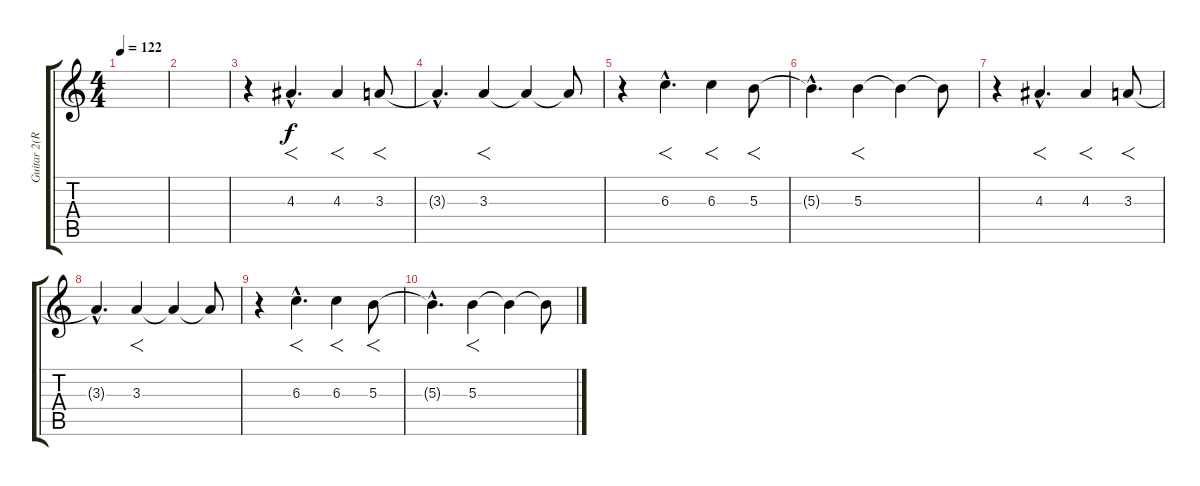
\track ("Guitar 2(Rhythm)" "Guitar 2(R") {instrument distortionguitar}
\staff {score tabs}
\tuning (Eb4 Bb3 Gb3 Db3 Ab2 Db2) {hide}
\ts (4 4)
\tempo 122
\clef g2
\ks c
|
|
r.4{volume 8} 4.3{hac}.4{f d} 4.3.4{f} 3.3.8{f} |
3.3{hac t}.4{d} 3.3.4{f} 3.3{t}.4 3.3{t}.8 |
r.4{volume 3} 6.3{hac}.4{f d} 6.3.4{f} 5.3.8{f} |
5.3{hac t}.4{d} 5.3.4{f} 5.3{t}.4 5.3{t}.8 |
r.4 4.3{hac}.4{f d} 4.3.4{f} 3.3.8{f} |
3.3{hac t}.4{d} 3.3.4{f} 3.3{t}.4 3.3{t}.8 |
r.4 6.3{hac}.4{f d} 6.3.4{f} 5.3.8{f} |
5.3{hac t}.4{d} 5.3.4{f} 5.3{t}.4 5.3{t}.8
